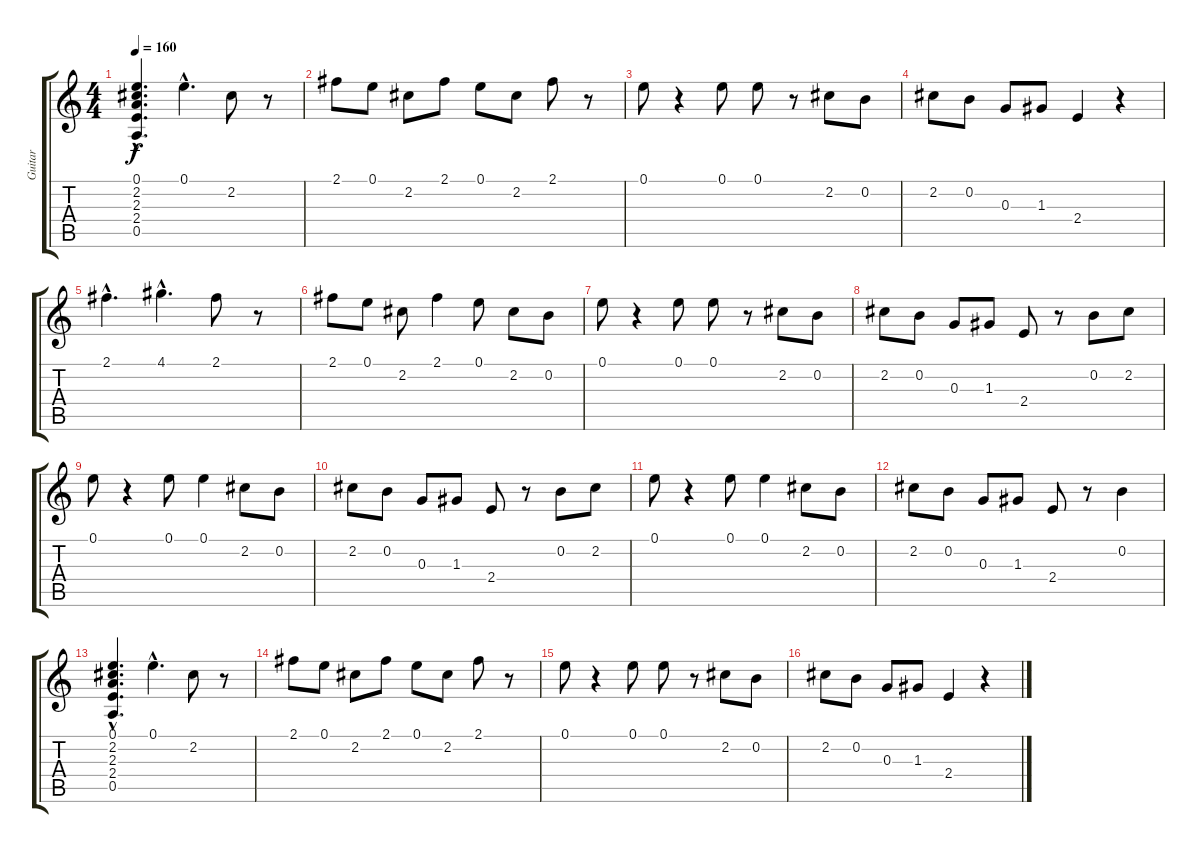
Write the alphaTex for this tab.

\track ("Guitar" "Guitar") {instrument electricguitarclean}
\staff {score tabs}
\tuning (E4 B3 G3 D3 A2 E2) {hide}
\ts (4 4)
\tempo 160
\clef g2
\ks c
(0.1{hac} 2.2{hac} 2.3{hac} 2.4{hac} 0.5{hac}).4{d dy f} 0.1{hac}.4{d} 2.2.8 r.8 |
2.1.8 0.1.8 2.2.8 2.1.8 0.1.8 2.2.8 2.1.8 r.8 |
0.1.8 r.4 0.1.8 0.1.8 r.8 2.2.8 0.2.8 |
2.2.8 0.2.8 0.3.8 1.3.8 2.4.4 r.4 |
2.1{hac}.4{d} 4.1{hac}.4{d} 2.1.8 r.8 |
2.1.8 0.1.8 2.2.8 2.1.4 0.1.8 2.2.8 0.2.8 |
0.1.8 r.4 0.1.8 0.1.8 r.8 2.2.8 0.2.8 |
2.2.8 0.2.8 0.3.8 1.3.8 2.4.8 r.8 0.2.8 2.2.8 |
0.1.8 r.4 0.1.8 0.1.4 2.2.8 0.2.8 |
2.2.8 0.2.8 0.3.8 1.3.8 2.4.8 r.8 0.2.8 2.2.8 |
0.1.8 r.4 0.1.8 0.1.4 2.2.8 0.2.8 |
2.2.8 0.2.8 0.3.8 1.3.8 2.4.8 r.8 0.2.4 |
(0.1{hac} 2.2{hac} 2.3{hac} 2.4{hac} 0.5{hac}).4{d} 0.1{hac}.4{d} 2.2.8 r.8 |
2.1.8 0.1.8 2.2.8 2.1.8 0.1.8 2.2.8 2.1.8 r.8 |
0.1.8 r.4 0.1.8 0.1.8 r.8 2.2.8 0.2.8 |
2.2.8 0.2.8 0.3.8 1.3.8 2.4.4 r.4
